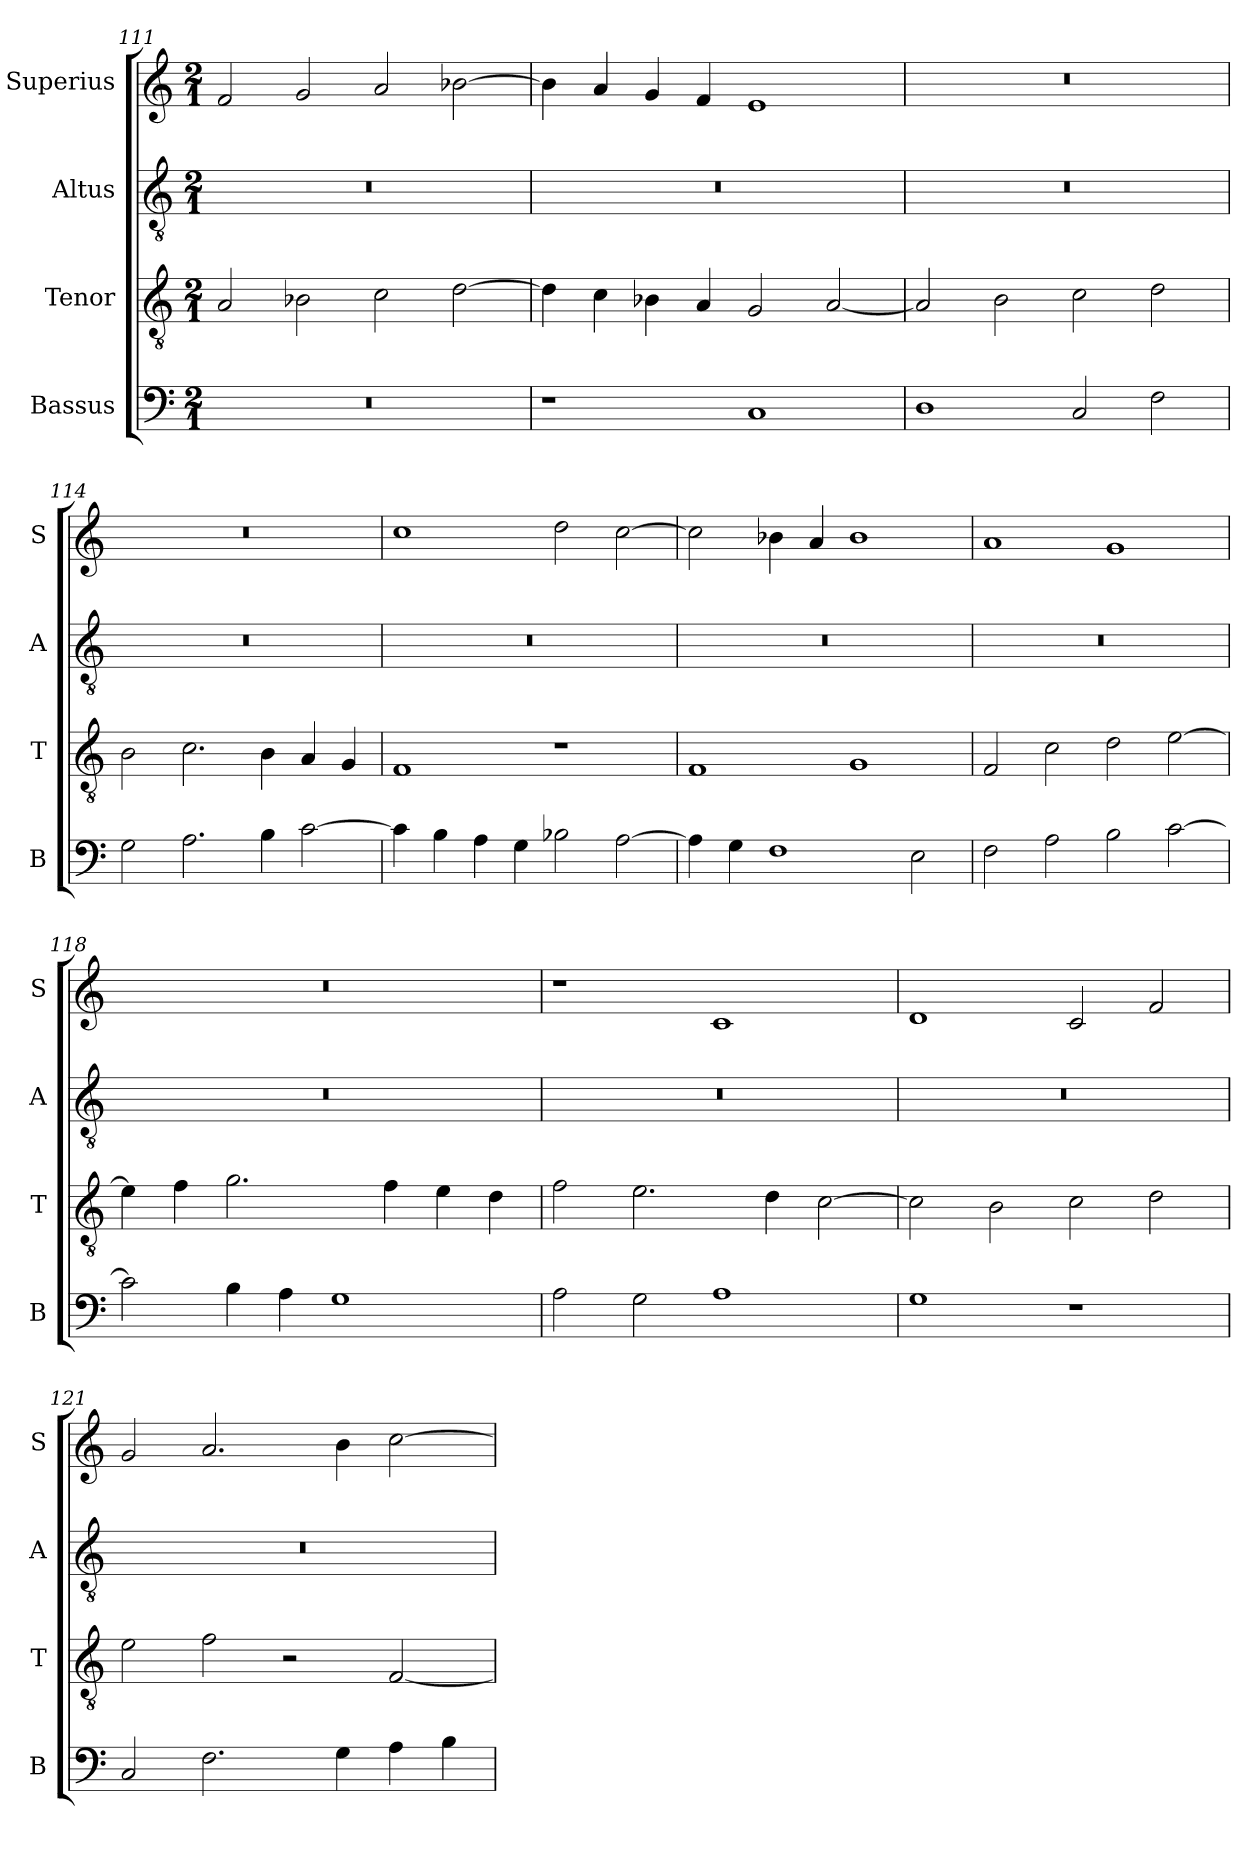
**kern	**kern	**kern	**kern
*part4	*part3	*part2	*part1
*staff4	*staff3	*staff2	*staff1
*I"Bassus	*I"Tenor	*I"Altus	*I"Superius
*I'B	*I'T	*I'A	*I'S
*clefF4	*clefGv2	*clefGv2	*clefG2
*k[]	*k[]	*k[]	*k[]
*M2/1	*M2/1	*M2/1	*M2/1
=111	=111	=111	=111
0r	2A/	0r	2f/
.	2B-X\	.	2g/
.	2c\	.	2a/
.	[2d\	.	[2b-X\
=112	=112	=112	=112
1r	4d\]	0r	4b-\]
.	4c\	.	4a/
.	4B-X\	.	4g/
.	4A/	.	4f/
1C	2G/	.	1e
.	[2A/	.	.
=113	=113	=113	=113
1D	2A/]	0r	0r
.	2B\	.	.
2C/	2c\	.	.
2F\	2d\	.	.
=114	=114	=114	=114
2G\	2B\	0r	0r
2.A\	2.c\	.	.
4B\	4B\	.	.
[2c\	4A/	.	.
.	4G/	.	.
=115	=115	=115	=115
4c\]	1F	0r	1cc
4B\	.	.	.
4A\	.	.	.
4G\	.	.	.
2B-X\	1r	.	2dd\
[2A\	.	.	[2cc\
=116	=116	=116	=116
4A\]	1F	0r	2cc\]
4G\	.	.	.
1F	.	.	4b-X\
.	.	.	4a/
.	1G	.	1b-
2E\	.	.	.
=117	=117	=117	=117
2F\	2F/	0r	1a
2A\	2c\	.	.
2B\	2d\	.	1g
[2c\	[2e\	.	.
=118	=118	=118	=118
2c\]	4e\]	0r	0r
.	4f\	.	.
4B\	2.g\	.	.
4A\	.	.	.
1G	.	.	.
.	4f\	.	.
.	4e\	.	.
.	4d\	.	.
=119	=119	=119	=119
2A\	2f\	0r	1r
2G\	2.e\	.	.
1A	.	.	1c
.	4d\	.	.
.	[2c\	.	.
=120	=120	=120	=120
1G	2c\]	0r	1d
.	2B\	.	.
1r	2c\	.	2c/
.	2d\	.	2f/
=121	=121	=121	=121
2C/	2e\	0r	2g/
2.F\	2f\	.	2.a/
.	2r	.	.
4G\	.	.	4b\
4A\	[2F/	.	[2cc\
4B\	.	.	.
=	=	=	=
*-	*-	*-	*-
